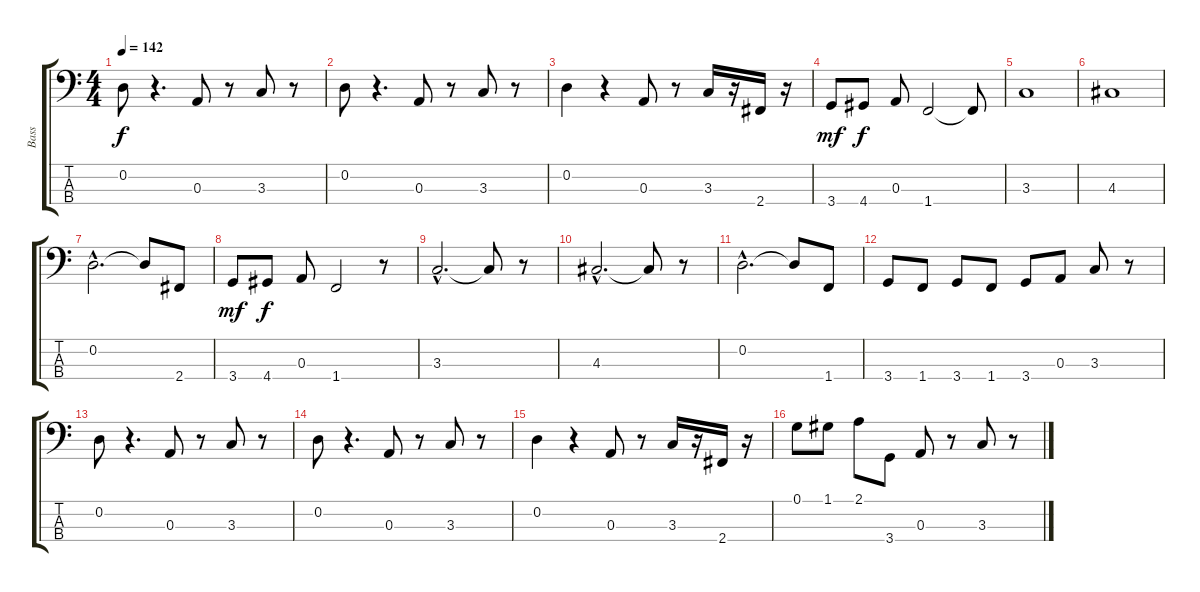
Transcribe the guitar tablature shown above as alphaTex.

\track ("Bass" "Bass") {instrument slapbass2}
\staff {score tabs}
\tuning (G2 D2 A1 E1) {hide}
\ts (4 4)
\tempo 142
\clef f4
\ks c
0.2.8{dy f} r.4{d} 0.3.8 r.8 3.3.8 r.8 |
0.2.8 r.4{d} 0.3.8 r.8 3.3.8 r.8 |
0.2.4 r.4 0.3.8 r.8 3.3.16 r.16 2.4.16 r.16 |
3.4.8{dy mf} 4.4.8{dy f} 0.3.8 1.4.2 1.4{t}.8 |
3.3.1 |
4.3.1 |
0.2{hac}.2{d} 0.2{t}.8 2.4.8 |
3.4.8{dy mf} 4.4.8{dy f} 0.3.8 1.4.2 r.8 |
3.3{hac}.2{d} 3.3{t}.8 r.8 |
4.3{hac}.2{d} 4.3{t}.8 r.8 |
0.2{hac}.2{d} 0.2{t}.8 1.4.8 |
3.4.8 1.4.8 3.4.8 1.4.8 3.4.8 0.3.8 3.3.8 r.8 |
0.2.8 r.4{d} 0.3.8 r.8 3.3.8 r.8 |
0.2.8 r.4{d} 0.3.8 r.8 3.3.8 r.8 |
0.2.4 r.4 0.3.8 r.8 3.3.16 r.16 2.4.16 r.16 |
0.1.8 1.1.8 2.1.8 3.4.8 0.3.8 r.8 3.3.8 r.8
